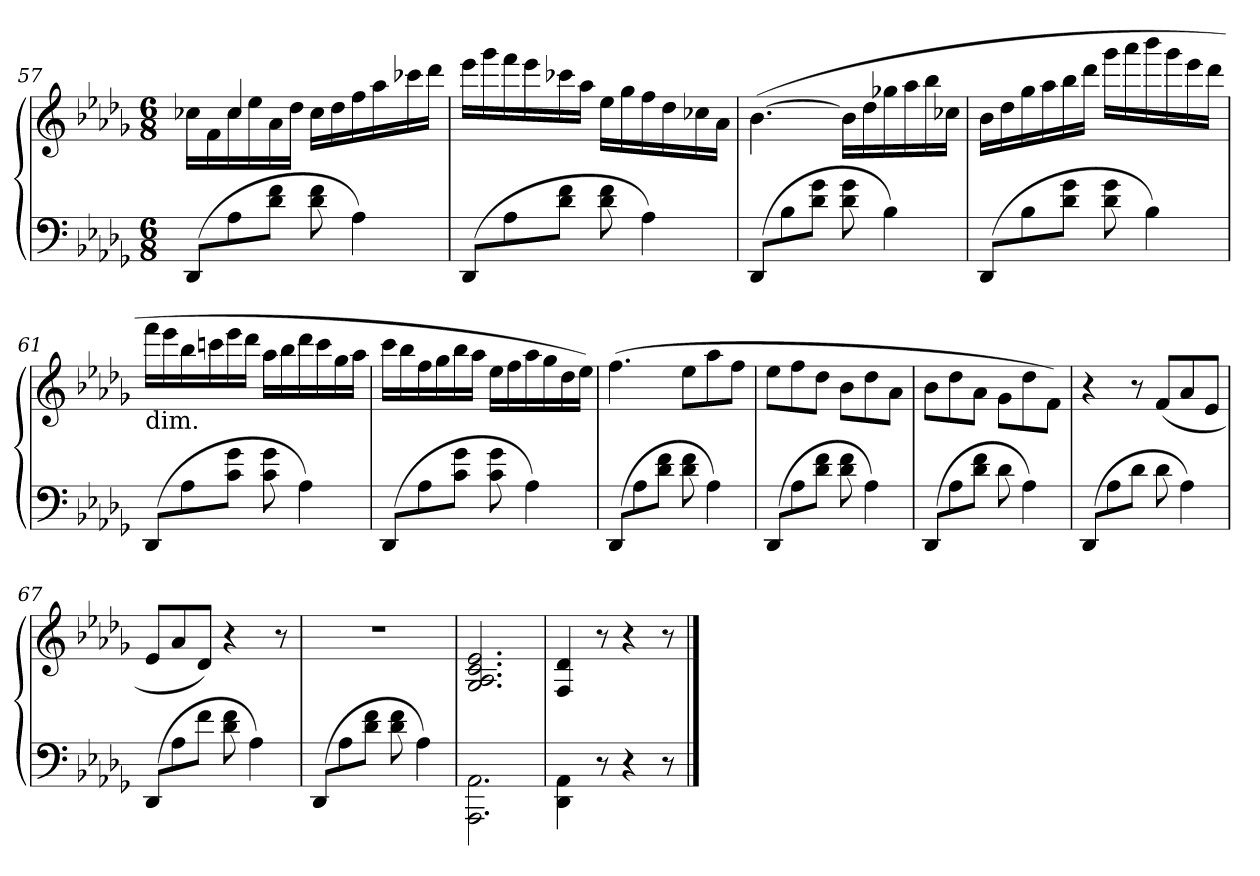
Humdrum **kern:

**kern	**kern
*part1	*part1
*staff2	*staff1
*clefF4	*clefG2
*k[b-e-a-d-g-]	*k[b-e-a-d-g-]
*D-:	*D-:
*M6/8	*M6/8
=57	=57
*	*^
(>8DD-/L	8ryy	16cc-X\LL
.	.	16f\
8A-\	4cc-/	16cc-\
.	.	16ee-\
8f\ 8d-\J	.	16a-\
.	.	16dd-\JJ
8f\ 8d-\	4.ryy	16cc-\LL
.	.	16dd-\
4A-\)	.	16ff\
.	.	16aa-\
.	.	16ccc-X\
.	.	16ddd-\JJ
*	*v	*v
=58	=58
(>8DD-/L	16eee-\LL
.	16ggg-\
8A-\	16fff\
.	16eee-\
8f\ 8d-\J	16ccc-X\
.	16aa-\JJ
8f\ 8d-\	16ee-\LL
.	16gg-\
4A-\)	16ff\
.	16dd-\
.	16cc-X\
.	16a-/JJ
=59	=59
(>8DD-/L	([4.b-\
8B-\	.
8g-\ 8d-\J	.
8g-\ 8d-\	16b-\LL]
.	16dd-\
4B-\)	16gg-X\
.	16aa-\
.	16bb-\
.	16cc-X\JJ
=60	=60
(>8DD-/L	16b-\LL
.	16dd-\
8B-\	16gg-\
.	16aa-\
8g-\ 8d-\J	16bb-\
.	16ddd-\JJ
8g-\ 8d-\	16ggg-\LL
.	16aaa-\
4B-\)	16bbb-\
.	16ggg-\
.	16eee-\
.	16ddd-\JJ
=61	=61
!	!LO:TX:b:t=dim.
(>8DD-/L	16fff\LL
.	16eee-\
8A-\	16bb-\
.	16cccn\
8g-\ 8c\J	16eee-\
.	16ddd-\JJ
8g-\ 8c\	16aa-\LL
.	16bb-\
4A-\)	16ddd-\
.	16ccc\
.	16gg-\
.	16aa-\JJ
=62	=62
(>8DD-/L	16ccc\LL
.	16bb-\
8A-\	16ff\
.	16gg-\
8g-\ 8c\J	16bb-\
.	16aa-\JJ
8g-\ 8c\	16ee-\LL
.	16ff\
4A-\)	16aa-\
.	16gg-\
.	16dd-\
.	16ee-\JJ)
=63	=63
(>8DD-/L	(4.ff\
8A-\	.
8f\ 8d-\J	.
8f\ 8d-\	8ee-\L
4A-\)	8aa-\
.	8ff\J
=64	=64
(>8DD-/L	8ee-\L
8A-\	8ff\
8f\ 8d-\J	8dd-\J
8f\ 8d-\	8b-\L
4A-\)	8dd-\
.	8a-\J
=65	=65
(>8DD-/L	8b-\L
8A-\	8dd-\
8f\ 8d-\J	8a-\J
8d-\	8g-\L
4A-\)	8dd-\
.	8f\J)
=66	=66
(>8DD-/L	4r
8A-\	.
8d-\J	8r
8d-\	(>8f/L
4A-\)	8a-/
.	8e-/J
=67	=67
(>8DD-/L	8e-/L
8A-\	8a-/
8f\J	8d-/J)
8f\ 8d-\	4r
4A-\)	.
.	8r
=68	=68
(>8DD-/L	2.r
8A-\	.
8f\ 8d-\J	.
8f\ 8d-\	.
4A-\)	.
=69	=69
2.AA-\ 2.AAA-\	2.e-/ 2.c/ 2.A-/ 2.G-/
=70	=70
4AA-\ 4DD-\	4d-/ 4F/
8r	8r
4r	4r
8r	8r
==	==
*-	*-
